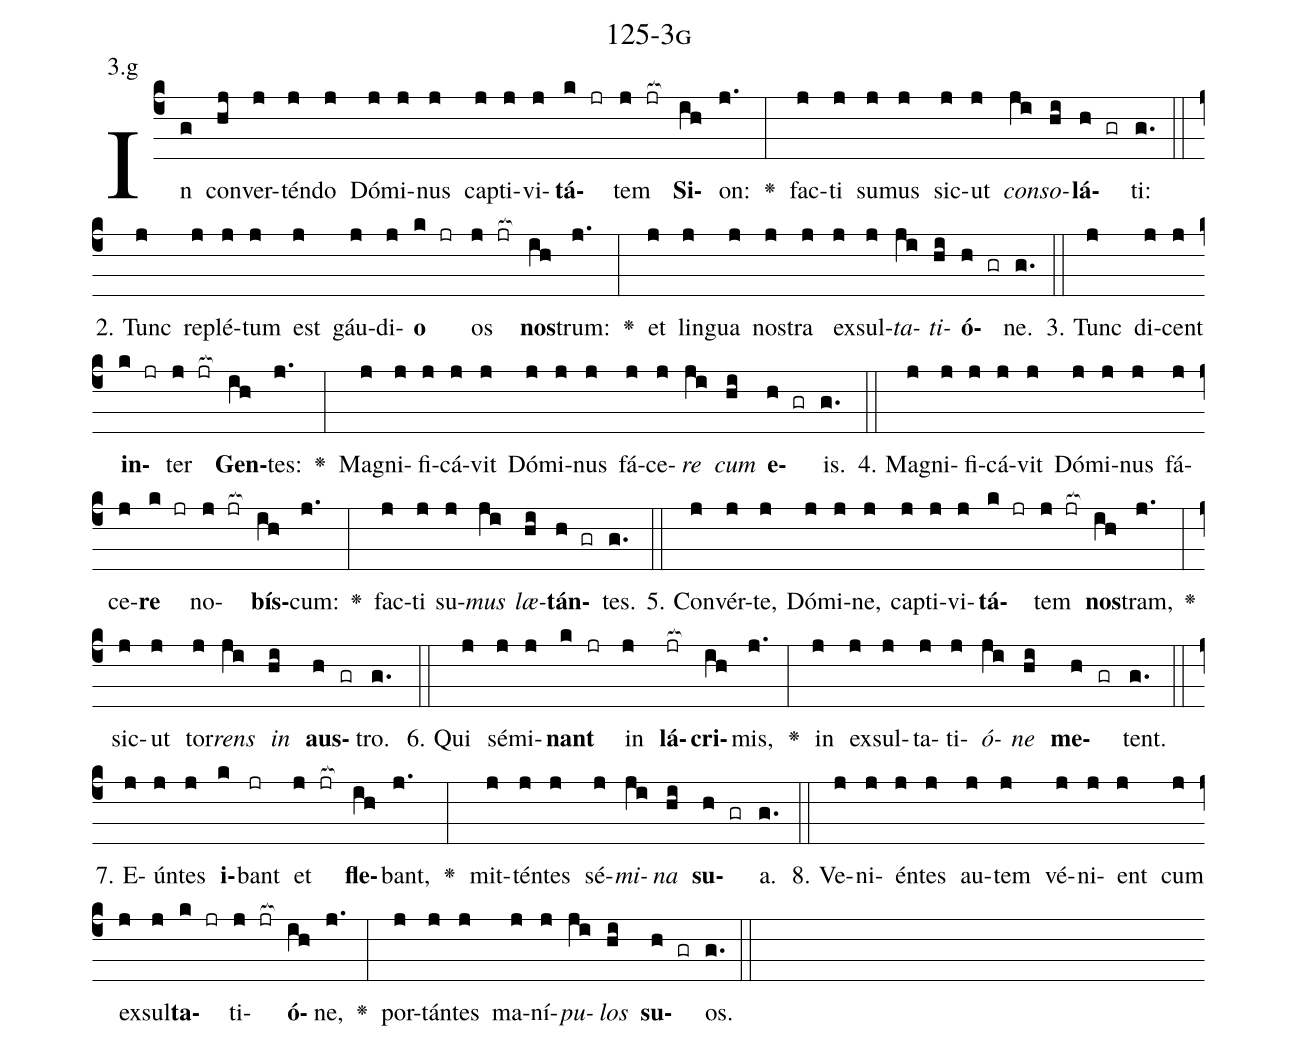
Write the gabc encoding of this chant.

name: 125-3g;
annotation: 3.g;
%%
(c4)In(g) con(hj)ver(j)tén(j)do(j) Dó(j)mi(j)nus(j) cap(j)ti(j)vi(j)<b>tá</b>(k jr)tem(j jr[ocb:1{]) <b>Si</b>(ih[ocb:0}])on:(j.) <v>\greheightstar</v>(:) fac(j)ti(j) su(j)mus(j) sic(j)ut(j) <i>con</i>(ji)<i>so</i>(hi)<b>lá</b>(h gr)ti:(g.) (::)
2. Tunc(j) re(j)plé(j)tum(j) est(j) gáu(j)di(j)<b>o</b>(k jr) os(j jr[ocb:1{]) <b>nos</b>(ih[ocb:0}])trum:(j.) <v>\greheightstar</v>(:) et(j) lin(j)gua(j) nos(j)tra(j) ex(j)sul(j)<i>ta</i>(ji)<i>ti</i>(hi)<b>ó</b>(h gr)ne.(g.) (::)
3. Tunc(j) di(j)cent(j) <b>in</b>(k jr)ter(j jr[ocb:1{]) <b>Gen</b>(ih[ocb:0}])tes:(j.) <v>\greheightstar</v>(:) Ma(j)gni(j)fi(j)cá(j)vit(j) Dó(j)mi(j)nus(j) fá(j)ce(j)<i>re</i>(ji) <i>cum</i>(hi) <b>e</b>(h gr)is.(g.) (::)
4. Ma(j)gni(j)fi(j)cá(j)vit(j) Dó(j)mi(j)nus(j) fá(j)ce(j)<b>re</b>(k jr) no(j jr[ocb:1{])<b>bís</b>(ih[ocb:0}])cum:(j.) <v>\greheightstar</v>(:) fac(j)ti(j) su(j)<i>mus</i>(ji) <i>læ</i>(hi)<b>tán</b>(h gr)tes.(g.) (::)
5. Con(j)vér(j)te,(j) Dó(j)mi(j)ne,(j) cap(j)ti(j)vi(j)<b>tá</b>(k jr)tem(j jr[ocb:1{]) <b>nos</b>(ih[ocb:0}])tram,(j.) <v>\greheightstar</v>(:) sic(j)ut(j) tor(j)<i>rens</i>(ji) <i>in</i>(hi) <b>aus</b>(h gr)tro.(g.) (::)
6. Qui(j) sé(j)mi(j)<b>nant</b>(k jr) in(j) <b>lá</b>(jr[ocb:1{])<b>cri</b>(ih[ocb:0}])mis,(j.) <v>\greheightstar</v>(:) in(j) ex(j)sul(j)ta(j)ti(j)<i>ó</i>(ji)<i>ne</i>(hi) <b>me</b>(h gr)tent.(g.) (::)
7. E(j)ún(j)tes(j) <b>i</b>(k)bant(jr) et(j jr[ocb:1{]) <b>fle</b>(ih[ocb:0}])bant,(j.) <v>\greheightstar</v>(:) mit(j)tén(j)tes(j) sé(j)<i>mi</i>(ji)<i>na</i>(hi) <b>su</b>(h gr)a.(g.) (::)
8. Ve(j)ni(j)én(j)tes(j) au(j)tem(j) vé(j)ni(j)ent(j) cum(j) ex(j)sul(j)<b>ta</b>(k jr)ti(j jr[ocb:1{])<b>ó</b>(ih[ocb:0}])ne,(j.) <v>\greheightstar</v>(:) por(j)tán(j)tes(j) ma(j)ní(j)<i>pu</i>(ji)<i>los</i>(hi) <b>su</b>(h gr)os.(g.) (::)
